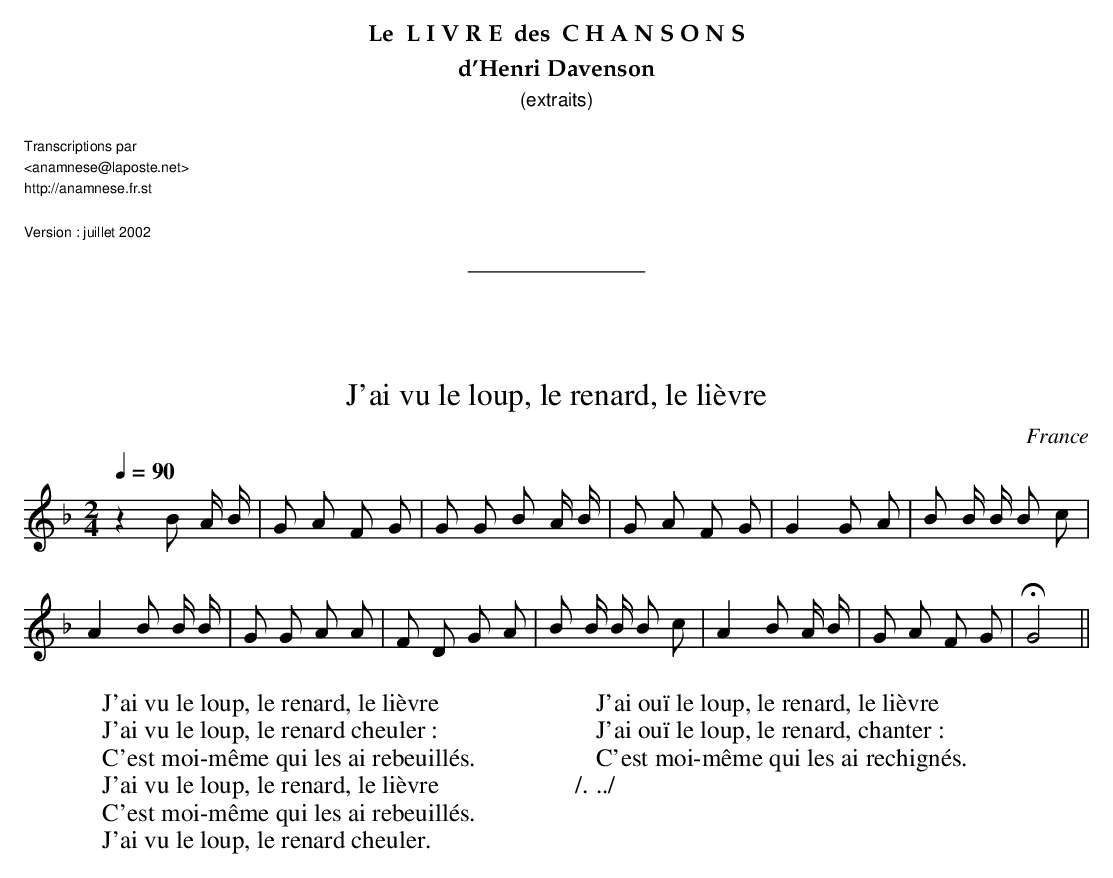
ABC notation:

X:1
T:J'ai vu le loup, le renard, le lièvre
O:France
M:2/4
L:1/8
Q:1/4=90
K:F
z2 B A/ B/ | G A F G | G G B A/ B/ | G A F G | G2  G A | B B/ B/ B c |!
A2 B B/ B/ | G G A A | F D G A | B B/ B/ B c | A2 B A/ B/ | G A F G | HG4 ||
W:J'ai vu le loup, le renard, le lièvre
W:J'ai vu le loup, le renard cheuler :
W:C'est moi-même qui les ai rebeuillés.
W:J'ai vu le loup, le renard, le lièvre
W:C'est moi-même qui les ai rebeuillés.
W:J'ai vu le loup, le renard cheuler.
W:
W:J'ai ouï le loup, le renard, le lièvre
W:J'ai ouï le loup, le renard, chanter :
W:C'est moi-même qui les ai rechignés.
W: /.../
